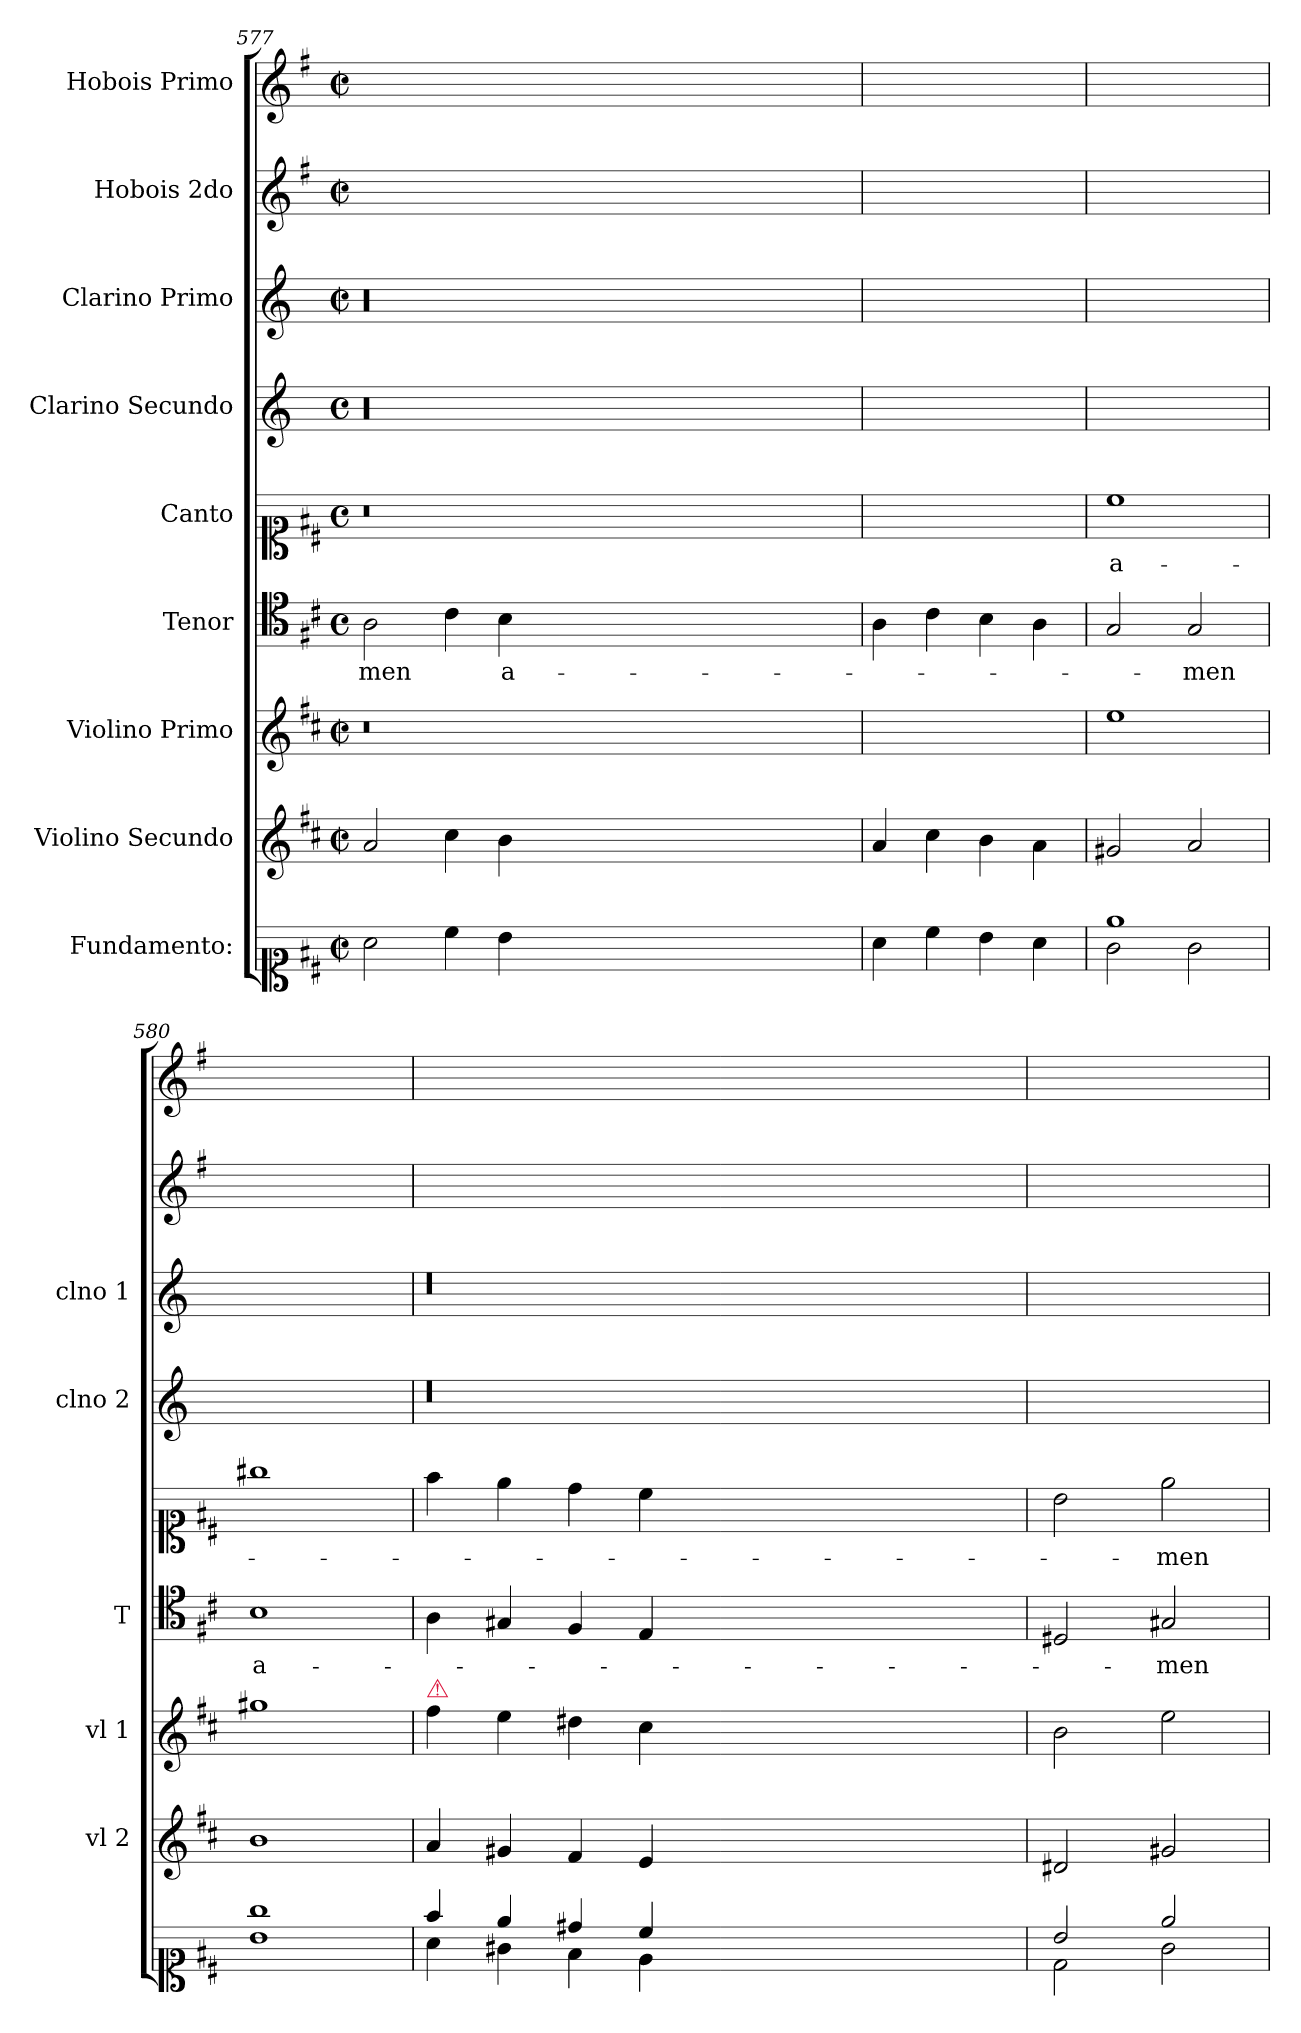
**kern	**kern	**kern	**kern	**text	**kern	**text	**kern	**kern	**kern	**kern
*part9	*part8	*part7	*part6	*part6	*part5	*part5	*part4	*part3	*part2	*part1
*staff9	*staff8	*staff7	*staff6	*staff6	*staff5	*staff5	*staff4	*staff3	*staff2	*staff1
*I"Fundamento:	*I"Violino Secundo	*I"Violino Primo	*I"Tenor	*	*I"Canto	*	*I"Clarino Secundo	*I"Clarino Primo	*I"Hobois 2do	*I"Hobois Primo
*	*I'vl 2	*I'vl 1	*I'T	*	*	*	*I'clno 2	*I'clno 1	*	*
*clefC1	*clefG2	*clefG2	*clefC4	*	*clefC1	*	*clefG2	*clefG2	*clefG2	*clefG2
*	*	*	*	*	*	*	*ITrd-1c-2	*ITrd-1c-2	*	*
*k[f#c#]	*k[f#c#]	*k[f#c#]	*k[f#c#]	*	*k[f#c#]	*	*k[f#c#]	*k[f#c#]	*k[f#]	*k[f#]
*M2/2	*M2/2	*M2/2	*M2/2	*	*M2/2	*	*M2/2	*M2/2	*M2/2	*M2/2
*met(c|)	*met(c|)	*met(c|)	*met(c)	*	*met(c)	*	*met(c)	*met(c|)	*met(c|)	*met(c|)
=577	=577	=577	=577	=577	=577	=577	=577	=577	=577	=577
2a\	2a/	0r	2A\	-men	0r	.	00r	00r	1ryy	1ryy
4cc#\	4cc#\	.	4c#\	.	.	.	.	.	.	.
4b\	4b\	.	4B\	a-	.	.	.	.	.	.
0.ryy	0.ryy	.	0.ryy	.	.	.	.	.	0.ryy	0.ryy
.	.	0ryy	.	.	0ryy	.	.	.	.	.
=578	=578	=578	=578	=578	=578	=578	=578	=578	=578	=578
4a\	4a/	1ryy	4A\	.	1ryy	.	1ryy	1ryy	1ryy	1ryy
4cc#\	4cc#\	.	4c#\	.	.	.	.	.	.	.
4b\	4b\	.	4B\	.	.	.	.	.	.	.
4a\	4a\	.	4A\	.	.	.	.	.	.	.
=579	=579	=579	=579	=579	=579	=579	=579	=579	=579	=579
*^	*	*	*	*	*	*	*	*	*	*
1ee	2g\	2g#X/	1ee	2G/	.	1cc#	a-	1ryy	1ryy	1ryy	1ryy
.	2g\	2a/	.	2G/	-men	.	.	.	.	.	.
=580	=580	=580	=580	=580	=580	=580	=580	=580	=580	=580	=580
1gg	1b	1b	1gg#X	1B	a-	1gg#X	.	1ryy	1ryy	1ryy	1ryy
=581	=581	=581	=581	=581	=581	=581	=581	=581	=581	=581	=581
!	!	!	!LO:TX:a:color=crimson:t=⚠	!	!	!	!	!	!	!	!
4ff#/	4a\	4a/	4ff#\	4A\	.	4ff#\	.	00rdd	00rdd	1ryy	1ryy
4ee/	4g#X\	4g#X/	4ee\	4G#X/	.	4ee\	.	.	.	.	.
4dd#X/	4f#\	4f#/	4dd#X\	4F#/	.	4dd\	.	.	.	.	.
4cc#/	4e\	4e/	4cc#\	4E/	.	4cc#\	.	.	.	.	.
0.ryy	0.ryy	0.ryy	0.ryy	0.ryy	.	0.ryy	.	.	.	0.ryy	0.ryy
=582	=582	=582	=582	=582	=582	=582	=582	=582	=582	=582	=582
2b/	2d\	2d#X/	2b\	2D#X/	.	2b\	.	1ryy	1ryy	1ryy	1ryy
2ee/	2g\	2g#X/	2ee\	2G#X/	-men	2ee\	-men	.	.	.	.
*v	*v	*	*	*	*	*	*	*	*	*	*
=	=	=	=	=	=	=	=	=	=	=
*-	*-	*-	*-	*-	*-	*-	*-	*-	*-	*-
